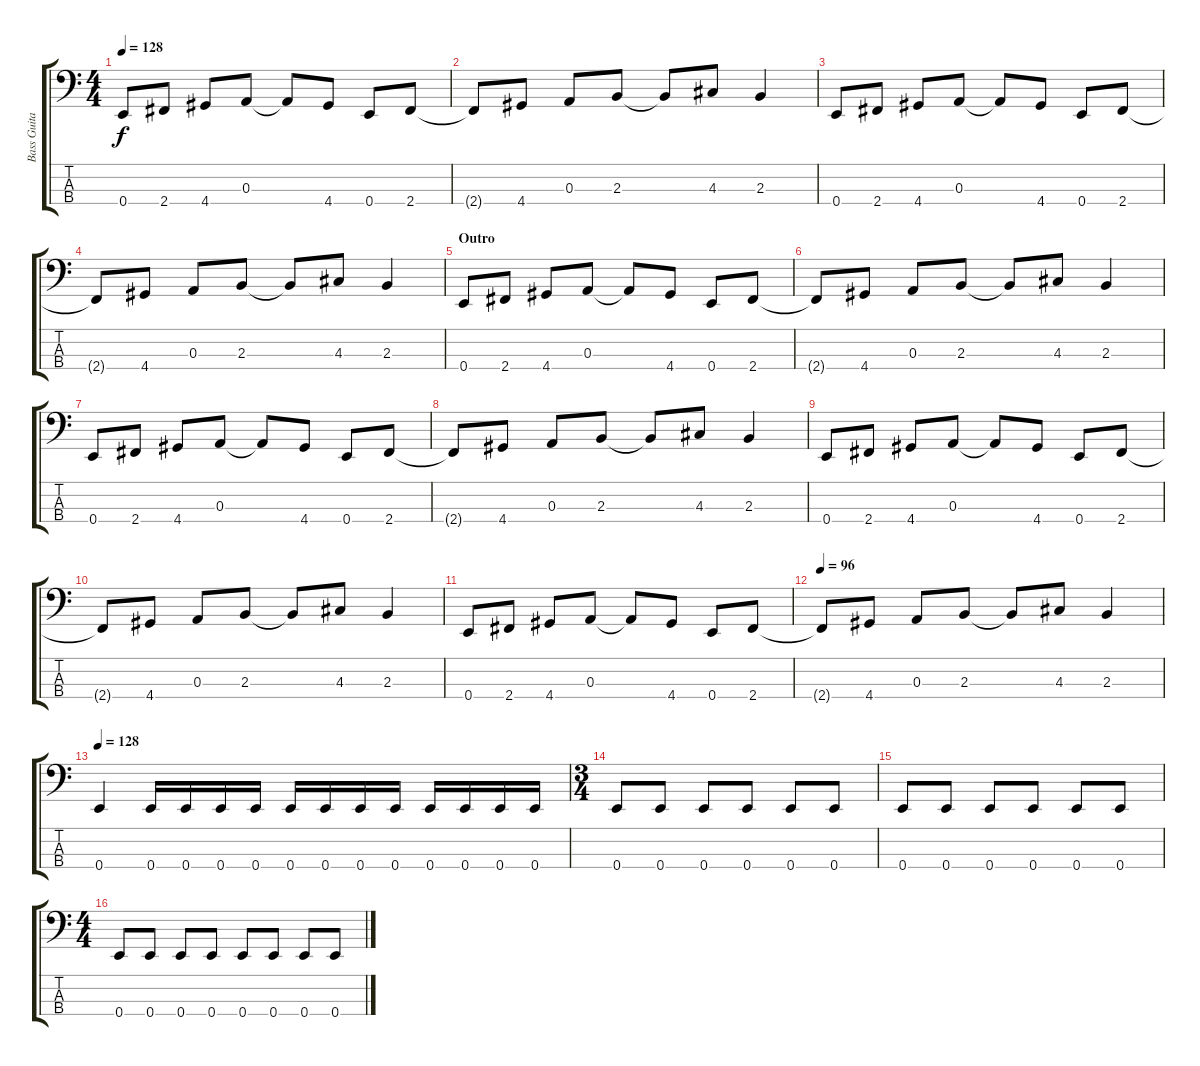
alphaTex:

\track ("Bass Guitar" "Bass Guita") {instrument electricbasspick}
\staff {score tabs}
\tuning (G2 D2 A1 E1) {hide}
\ts (4 4)
\tempo 128
\clef f4
\ks c
0.4.8{dy f} 2.4.8 4.4.8 0.3.8 0.3{t}.8 4.4.8 0.4.8 2.4.8 |
2.4{t}.8 4.4.8 0.3.8 2.3.8 2.3{t}.8 4.3.8 2.3.4 |
0.4.8 2.4.8 4.4.8 0.3.8 0.3{t}.8 4.4.8 0.4.8 2.4.8 |
2.4{t}.8 4.4.8 0.3.8 2.3.8 2.3{t}.8 4.3.8 2.3.4 |
\section ("" "Outro")
0.4.8 2.4.8 4.4.8 0.3.8 0.3{t}.8 4.4.8 0.4.8 2.4.8 |
2.4{t}.8 4.4.8 0.3.8 2.3.8 2.3{t}.8 4.3.8 2.3.4 |
0.4.8 2.4.8 4.4.8 0.3.8 0.3{t}.8 4.4.8 0.4.8 2.4.8 |
2.4{t}.8 4.4.8 0.3.8 2.3.8 2.3{t}.8 4.3.8 2.3.4 |
0.4.8 2.4.8 4.4.8 0.3.8 0.3{t}.8 4.4.8 0.4.8 2.4.8 |
2.4{t}.8 4.4.8 0.3.8 2.3.8 2.3{t}.8 4.3.8 2.3.4 |
0.4.8 2.4.8 4.4.8 0.3.8 0.3{t}.8 4.4.8 0.4.8 2.4.8 |
\tempo 96
2.4{t}.8 4.4.8 0.3.8 2.3.8 2.3{t}.8 4.3.8 2.3.4 |
\tempo 128
0.4.4 0.4.16 0.4.16 0.4.16 0.4.16 0.4.16 0.4.16 0.4.16 0.4.16 0.4.16 0.4.16 0.4.16 0.4.16 |
\ts (3 4)
0.4.8 0.4.8 0.4.8 0.4.8 0.4.8 0.4.8 |
0.4.8 0.4.8 0.4.8 0.4.8 0.4.8 0.4.8 |
\ts (4 4)
0.4.8 0.4.8 0.4.8 0.4.8 0.4.8 0.4.8 0.4.8 0.4.8
